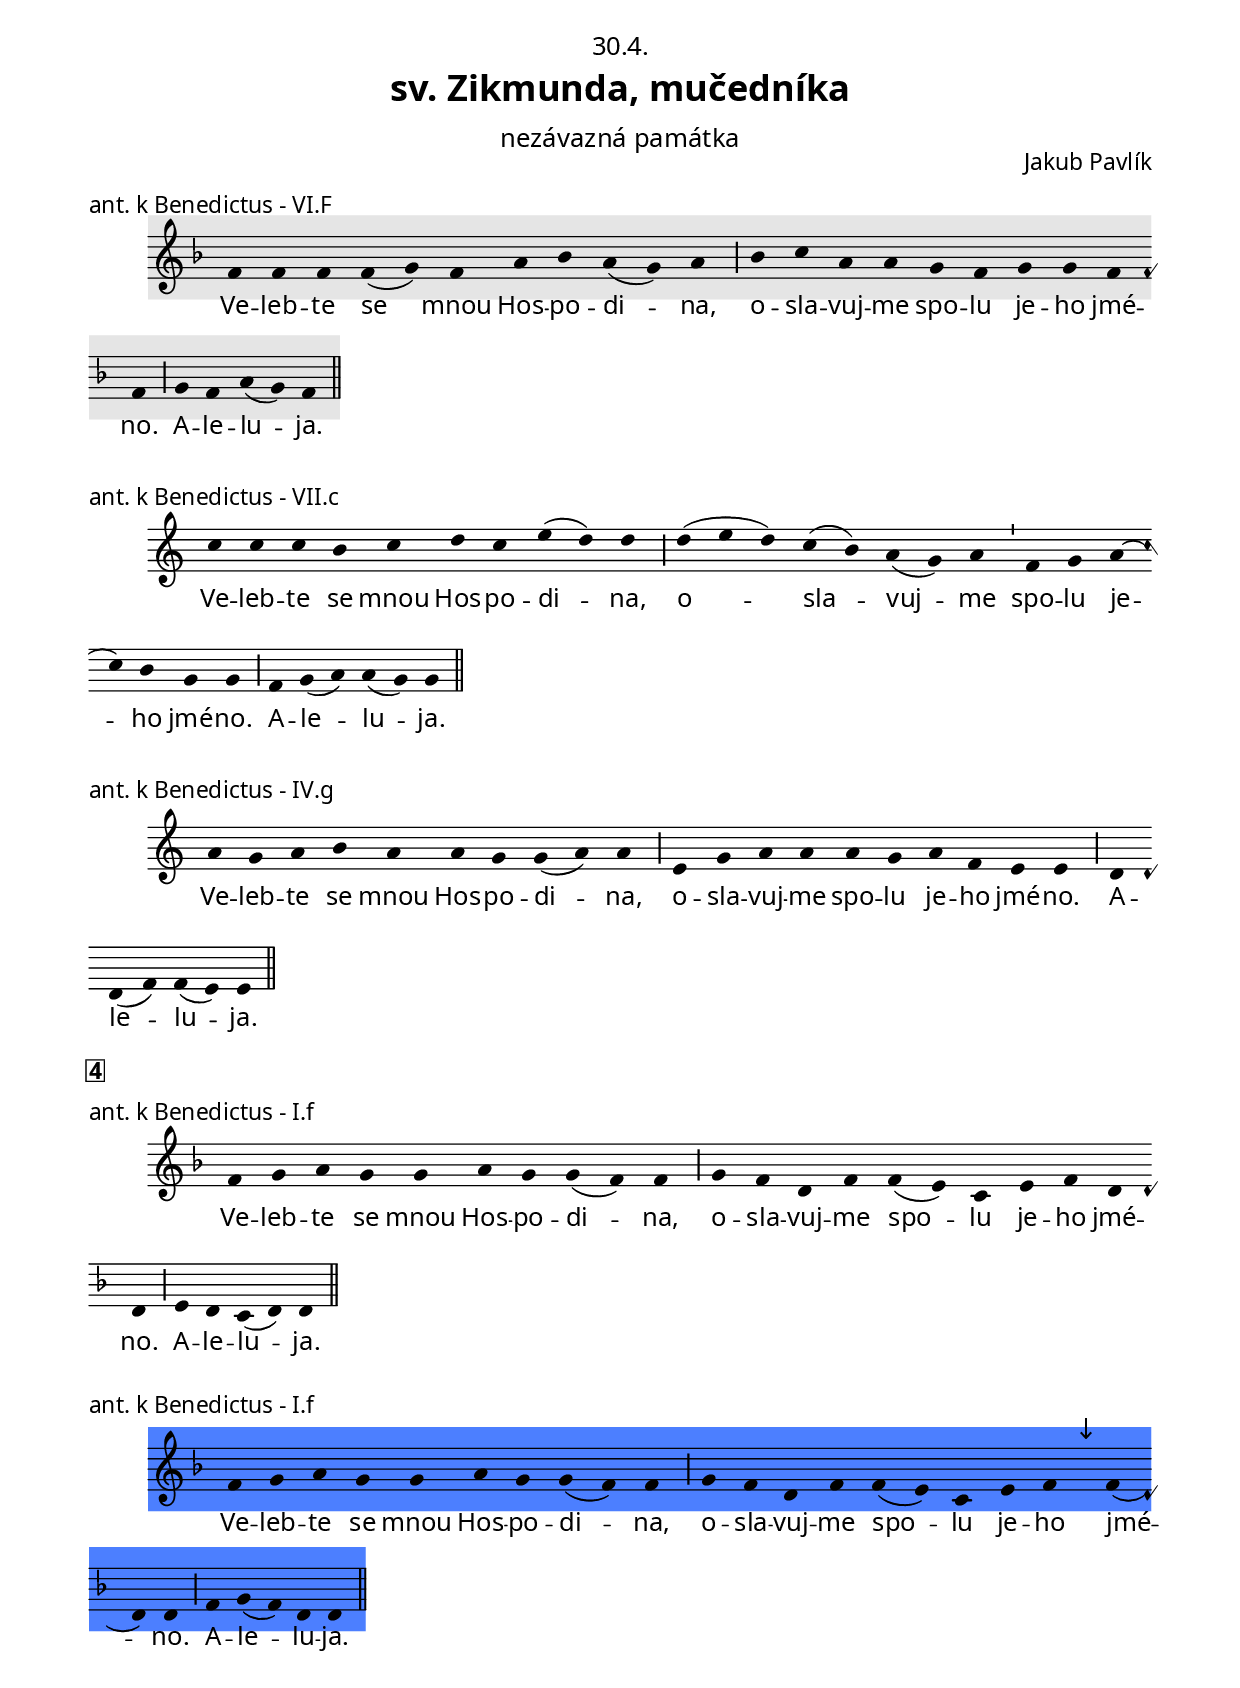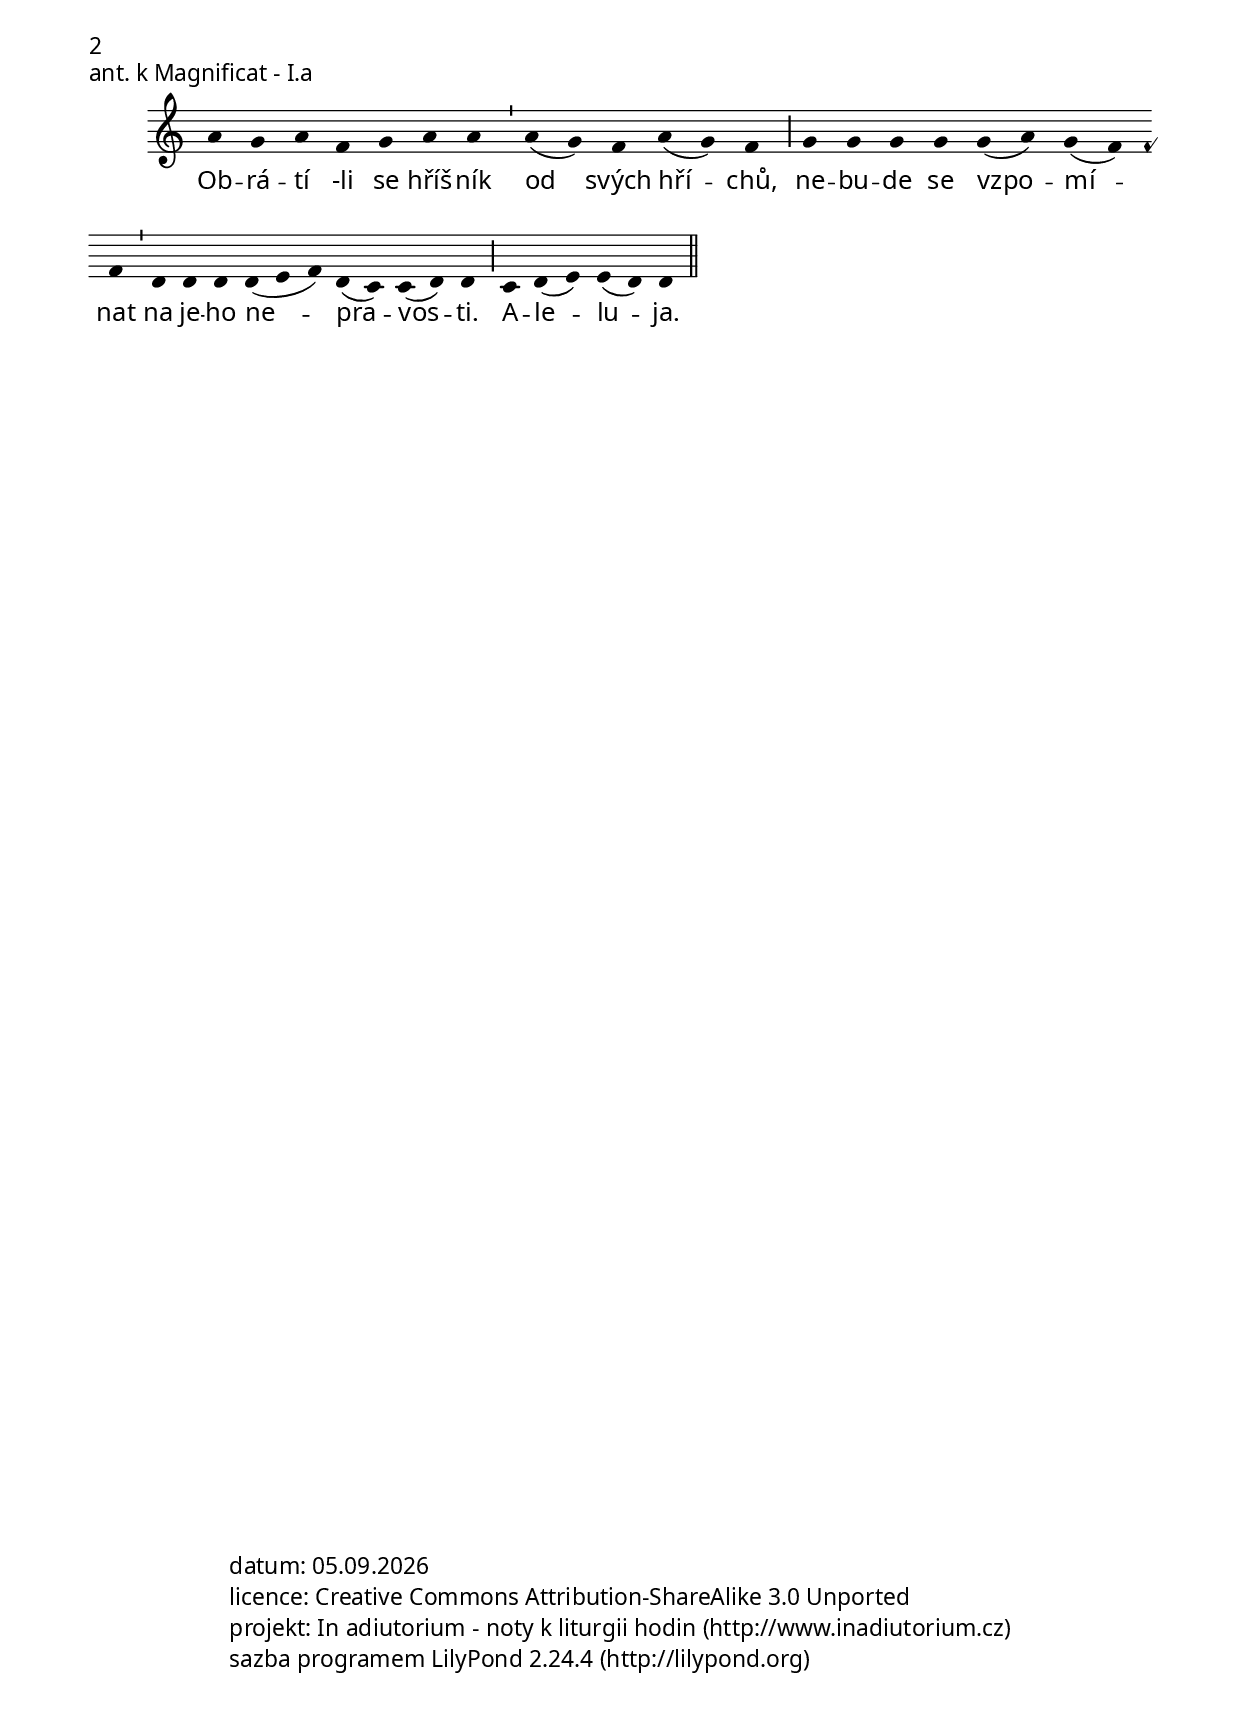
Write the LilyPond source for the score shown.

\version "2.17.5"

\include "../spolecne.ly"

\header {
  title = \markup\titleSvatek 
            "sv. Zikmunda, mučedníka" 
            "nezávazná památka"
            30.4.
  composer = "Jakub Pavlík"
}

\score {
  \relative c' {
    \zvyraznovacSedy
    \key f \major
    \choralniRezim
    f4 f f f( g) f a bes a( g) a \barMaior
    bes c a a g f g g f f \barMaior
    g f a( g) f \barFinalis
  }
  \addlyrics {
    Ve -- leb -- te se mnou Hos -- po -- di -- na,
    o -- sla -- vuj -- me spo -- lu je -- ho jmé -- no.
    A -- le -- lu -- ja.
  }
  \header {
    quid = "ant. k Benedictus"
    modus = "VI"
    differentia = "F" 
    psalmus = ""
    id = ""
    piece = \markup {\sestavTitulekBezZalmu}
  }
}

\score {
  \relative c'' {
    \choralniRezim
    c4 c c b c d c e( d) d \barMaior
    d( e d) c( b) a( g) a \barMin f g a( c) b g g \barMaior
    f g( a) a( g) g \barFinalis
  }
  \addlyrics {
    Ve -- leb -- te se mnou Hos -- po -- di -- na,
    o -- sla -- vuj -- me spo -- lu je -- ho jmé -- no.
    A -- le -- lu -- ja.
  }
  \header {
    quid = "ant. k Benedictus"
    modus = "VII"
    differentia = "c" 
    psalmus = ""
    id = ""
    piece = \markup {\sestavTitulekBezZalmu}
  }
}

\score {
  \relative c'' {
    \choralniRezim
    a4 g a b a a g g( a) a \barMaior
    e g a a a g a f e e \barMaior
    d d( f) f( e) e \barFinalis
  }
  \addlyrics {
    Ve -- leb -- te se mnou Hos -- po -- di -- na,
    o -- sla -- vuj -- me spo -- lu je -- ho jmé -- no.
    A -- le -- lu -- ja.
  }
  \header {
    quid = "ant. k Benedictus"
    modus = "IV"
    differentia = "g" 
    psalmus = ""
    id = ""
    piece = \markup {\sestavTitulekBezZalmu}
  }
}

\markup\nadpisSkupiny 4

\score {
  \relative c' {
    \key f \major
    \choralniRezim
    f4 g a g g a g g( f) f \barMaior
    g f d f f( e) c e f d d \barMaior
    e d c( d) d \barFinalis
  }
  \addlyrics {
    Ve -- leb -- te se mnou Hos -- po -- di -- na,
    o -- sla -- vuj -- me spo -- lu je -- ho jmé -- no.
    A -- le -- lu -- ja.
  }
  \header {
    quid = "ant. k Benedictus"
    modus = "I"
    differentia = "f" 
    psalmus = ""
    id = ""
    piece = \markup {\sestavTitulekBezZalmu}
  }
}

\score {
  \relative c' {
    \zvyraznovacModry
    \key f \major
    \choralniRezim
    f4 g a g g a g g( f) f \barMaior
    g f d f f( e) c e f \mark\sipka f( d) d \barMaior
    f g( f) d d \barFinalis
  }
  \addlyrics {
    Ve -- leb -- te se mnou Hos -- po -- di -- na,
    o -- sla -- vuj -- me spo -- lu je -- ho jmé -- no.
    A -- le -- lu -- ja.
  }
  \header {
    quid = "ant. k Benedictus"
    modus = "I"
    differentia = "f" 
    psalmus = ""
    id = ""
    piece = \markup {\sestavTitulekBezZalmu}
  }
}

\pageBreak

\score {
  \relative c'' {
    \choralniRezim
    a4 g a f g a a \barMin a( g) f a( g) f \barMaior
    g g g g g( a) g( f) f \barMin
    d d d d( e f) d( c) c( d) d \barMaior
    c d( e) e( d) d \barFinalis
  }
  \addlyrics {
    Ob -- rá -- tí -li se hříš -- ník od svých hří -- chů,
    ne -- bu -- de se vzpo -- mí -- nat
    na je -- ho ne -- pra -- vos -- ti.
    A -- le -- lu -- ja.
  }
  \header {
    quid = "ant. k Magnificat"
    modus = "I"
    differentia = "a" 
    psalmus = ""
    id = ""
    piece = \markup {\sestavTitulekBezZalmu}
  }
}